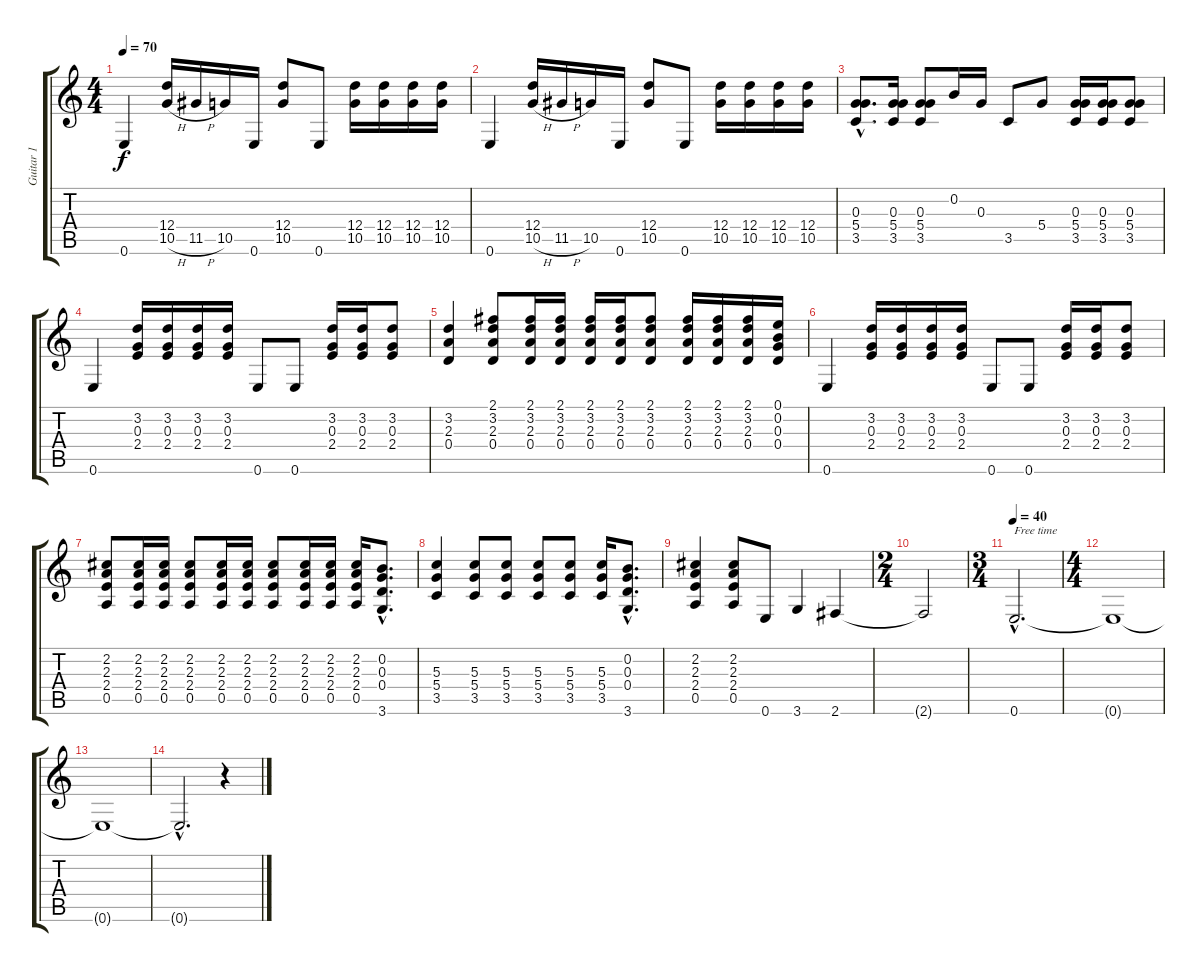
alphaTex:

\track ("Guitar 1" "Guitar 1") {instrument overdrivenguitar}
\staff {score tabs}
\tuning (E4 B3 G3 D3 A2 E2) {hide}
\ts (4 4)
\tempo 70
\clef g2
\ks c
0.6.4{dy f} (12.4 10.5{h}).16 11.5{h}.16 10.5.16 0.6.16 (12.4 10.5).8 0.6.8 (12.4 10.5).16 (12.4 10.5).16 (12.4 10.5).16 (12.4 10.5).16 |
0.6.4 (12.4 10.5{h}).16 11.5{h}.16 10.5.16 0.6.16 (12.4 10.5).8 0.6.8 (12.4 10.5).16 (12.4 10.5).16 (12.4 10.5).16 (12.4 10.5).16 |
(0.3{hac} 5.4{hac} 3.5{hac}).8{d} (0.3 5.4 3.5).16 (0.3 5.4 3.5).8 0.2.16 0.3.16 3.5.8 5.4.8 (0.3 5.4 3.5).16 (0.3 5.4 3.5).16 (0.3 5.4 3.5).8 |
0.6.4 (3.2 0.3 2.4).16 (3.2 0.3 2.4).16 (3.2 0.3 2.4).16 (3.2 0.3 2.4).16 0.6.8 0.6.8 (3.2 0.3 2.4).16 (3.2 0.3 2.4).16 (3.2 0.3 2.4).8 |
(3.2 2.3 0.4).4 (2.1 3.2 2.3 0.4).8 (2.1 3.2 2.3 0.4).16 (2.1 3.2 2.3 0.4).16 (2.1 3.2 2.3 0.4).16 (2.1 3.2 2.3 0.4).16 (2.1 3.2 2.3 0.4).8 (2.1 3.2 2.3 0.4).16 (2.1 3.2 2.3 0.4).16 (2.1 3.2 2.3 0.4).16 (0.1 0.2 0.3 0.4).16 |
0.6.4 (3.2 0.3 2.4).16 (3.2 0.3 2.4).16 (3.2 0.3 2.4).16 (3.2 0.3 2.4).16 0.6.8 0.6.8 (3.2 0.3 2.4).16 (3.2 0.3 2.4).16 (3.2 0.3 2.4).8 |
(2.2 2.3 2.4 0.5).8 (2.2 2.3 2.4 0.5).16 (2.2 2.3 2.4 0.5).16 (2.2 2.3 2.4 0.5).8 (2.2 2.3 2.4 0.5).16 (2.2 2.3 2.4 0.5).16 (2.2 2.3 2.4 0.5).8 (2.2 2.3 2.4 0.5).16 (2.2 2.3 2.4 0.5).16 (2.2 2.3 2.4 0.5).16 (0.2{hac} 0.3{hac} 0.4{hac} 3.6{hac}).8{d} |
(5.3 5.4 3.5).4 (5.3 5.4 3.5).8 (5.3 5.4 3.5).8 (5.3 5.4 3.5).8 (5.3 5.4 3.5).8 (5.3 5.4 3.5).16 (0.2{hac} 0.3{hac} 0.4{hac} 3.6{hac}).8{d} |
(2.2 2.3 2.4 0.5).4 (2.2 2.3 2.4 0.5).8 0.6.8 3.6.4 2.6.4 |
\ts (2 4)
2.6{t}.2 |
\ts (3 4)
\tempo 40
0.6{hac}.2{d txt "Free time"} |
\ts (4 4)
0.6{t}.1 |
0.6{t}.1 |
0.6{hac t}.2{d} r.4
